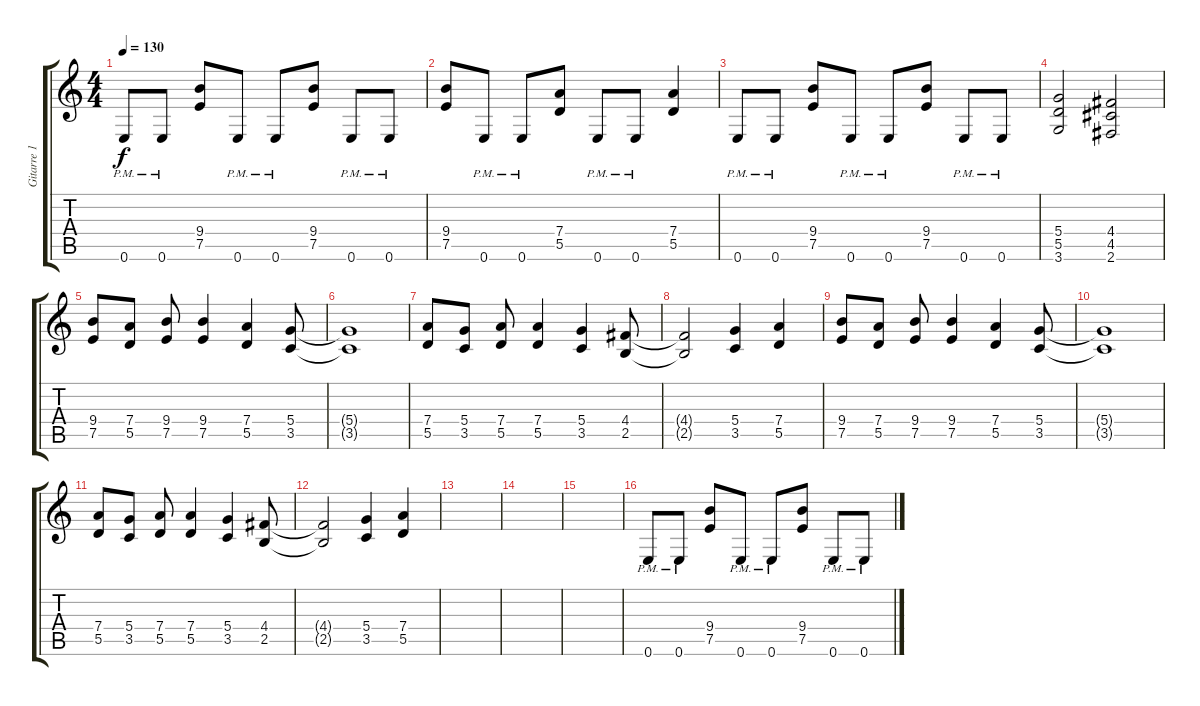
\track ("Gitarre 1" "Gitarre 1") {instrument distortionguitar}
\staff {score tabs}
\tuning (E4 B3 G3 D3 A2 E2) {hide}
\ts (4 4)
\tempo 130
\clef g2
\ks c
0.6{pm}.8{dy f} 0.6{pm}.8 (9.4 7.5).8 0.6{pm}.8 0.6{pm}.8 (9.4 7.5).8 0.6{pm}.8 0.6{pm}.8 |
(9.4 7.5).8 0.6{pm}.8 0.6{pm}.8 (7.4 5.5).8 0.6{pm}.8 0.6{pm}.8 (7.4 5.5).4 |
0.6{pm}.8 0.6{pm}.8 (9.4 7.5).8 0.6{pm}.8 0.6{pm}.8 (9.4 7.5).8 0.6{pm}.8 0.6{pm}.8 |
(5.4 5.5 3.6).2 (4.4 4.5 2.6).2 |
(9.4 7.5).8 (7.4 5.5).8 (9.4 7.5).8 (9.4 7.5).4 (7.4 5.5).4 (5.4 3.5).8 |
(5.4{t} 3.5{t}).1 |
(7.4 5.5).8 (5.4 3.5).8 (7.4 5.5).8 (7.4 5.5).4 (5.4 3.5).4 (4.4 2.5).8 |
(4.4{t} 2.5{t}).2 (5.4 3.5).4 (7.4 5.5).4 |
(9.4 7.5).8 (7.4 5.5).8 (9.4 7.5).8 (9.4 7.5).4 (7.4 5.5).4 (5.4 3.5).8 |
(5.4{t} 3.5{t}).1 |
(7.4 5.5).8 (5.4 3.5).8 (7.4 5.5).8 (7.4 5.5).4 (5.4 3.5).4 (4.4 2.5).8 |
(4.4{t} 2.5{t}).2 (5.4 3.5).4 (7.4 5.5).4 |
|
|
|
0.6{pm}.8 0.6{pm}.8 (9.4 7.5).8 0.6{pm}.8 0.6{pm}.8 (9.4 7.5).8 0.6{pm}.8 0.6{pm}.8
